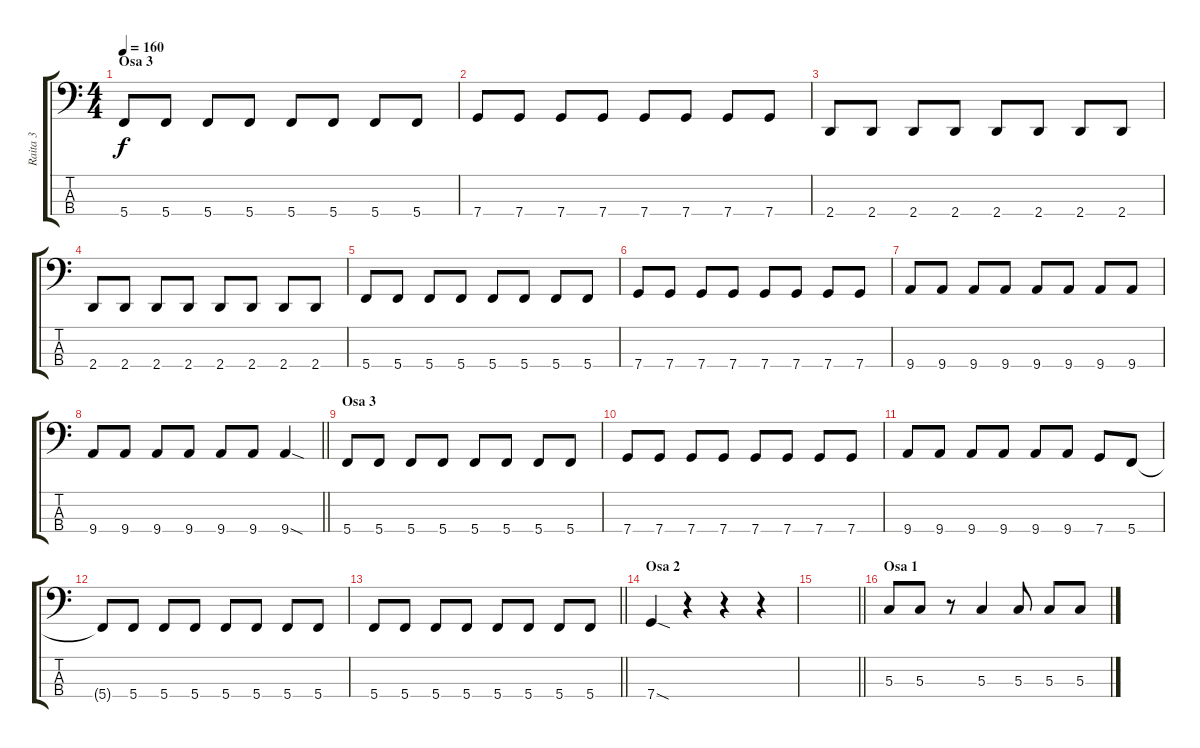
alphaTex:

\track ("Raita 3" "Raita 3") {instrument electricbassfinger}
\staff {score tabs}
\tuning (G2 C2 G1 C1) {hide}
\ts (4 4)
\section ("" "Osa 3")
\tempo 160
\clef f4
\ks c
5.4.8{dy f} 5.4.8 5.4.8 5.4.8 5.4.8 5.4.8 5.4.8 5.4.8 |
7.4.8 7.4.8 7.4.8 7.4.8 7.4.8 7.4.8 7.4.8 7.4.8 |
2.4.8 2.4.8 2.4.8 2.4.8 2.4.8 2.4.8 2.4.8 2.4.8 |
2.4.8 2.4.8 2.4.8 2.4.8 2.4.8 2.4.8 2.4.8 2.4.8 |
5.4.8 5.4.8 5.4.8 5.4.8 5.4.8 5.4.8 5.4.8 5.4.8 |
7.4.8 7.4.8 7.4.8 7.4.8 7.4.8 7.4.8 7.4.8 7.4.8 |
9.4.8 9.4.8 9.4.8 9.4.8 9.4.8 9.4.8 9.4.8 9.4.8 |
\barLineRight lightlight
9.4.8 9.4.8 9.4.8 9.4.8 9.4.8 9.4.8 9.4{sod}.4 |
\section ("" "Osa 3")
5.4.8 5.4.8 5.4.8 5.4.8 5.4.8 5.4.8 5.4.8 5.4.8 |
7.4.8 7.4.8 7.4.8 7.4.8 7.4.8 7.4.8 7.4.8 7.4.8 |
9.4.8 9.4.8 9.4.8 9.4.8 9.4.8 9.4.8 7.4.8 5.4.8 |
5.4{t}.8 5.4.8 5.4.8 5.4.8 5.4.8 5.4.8 5.4.8 5.4.8 |
\barLineRight lightlight
5.4.8 5.4.8 5.4.8 5.4.8 5.4.8 5.4.8 5.4.8 5.4.8 |
\section ("" "Osa 2")
7.4{sod}.4 r.4 r.4 r.4 |
\barLineRight lightlight
|
\section ("" "Osa 1")
5.3.8 5.3.8 r.8 5.3.4 5.3.8 5.3.8 5.3.8
